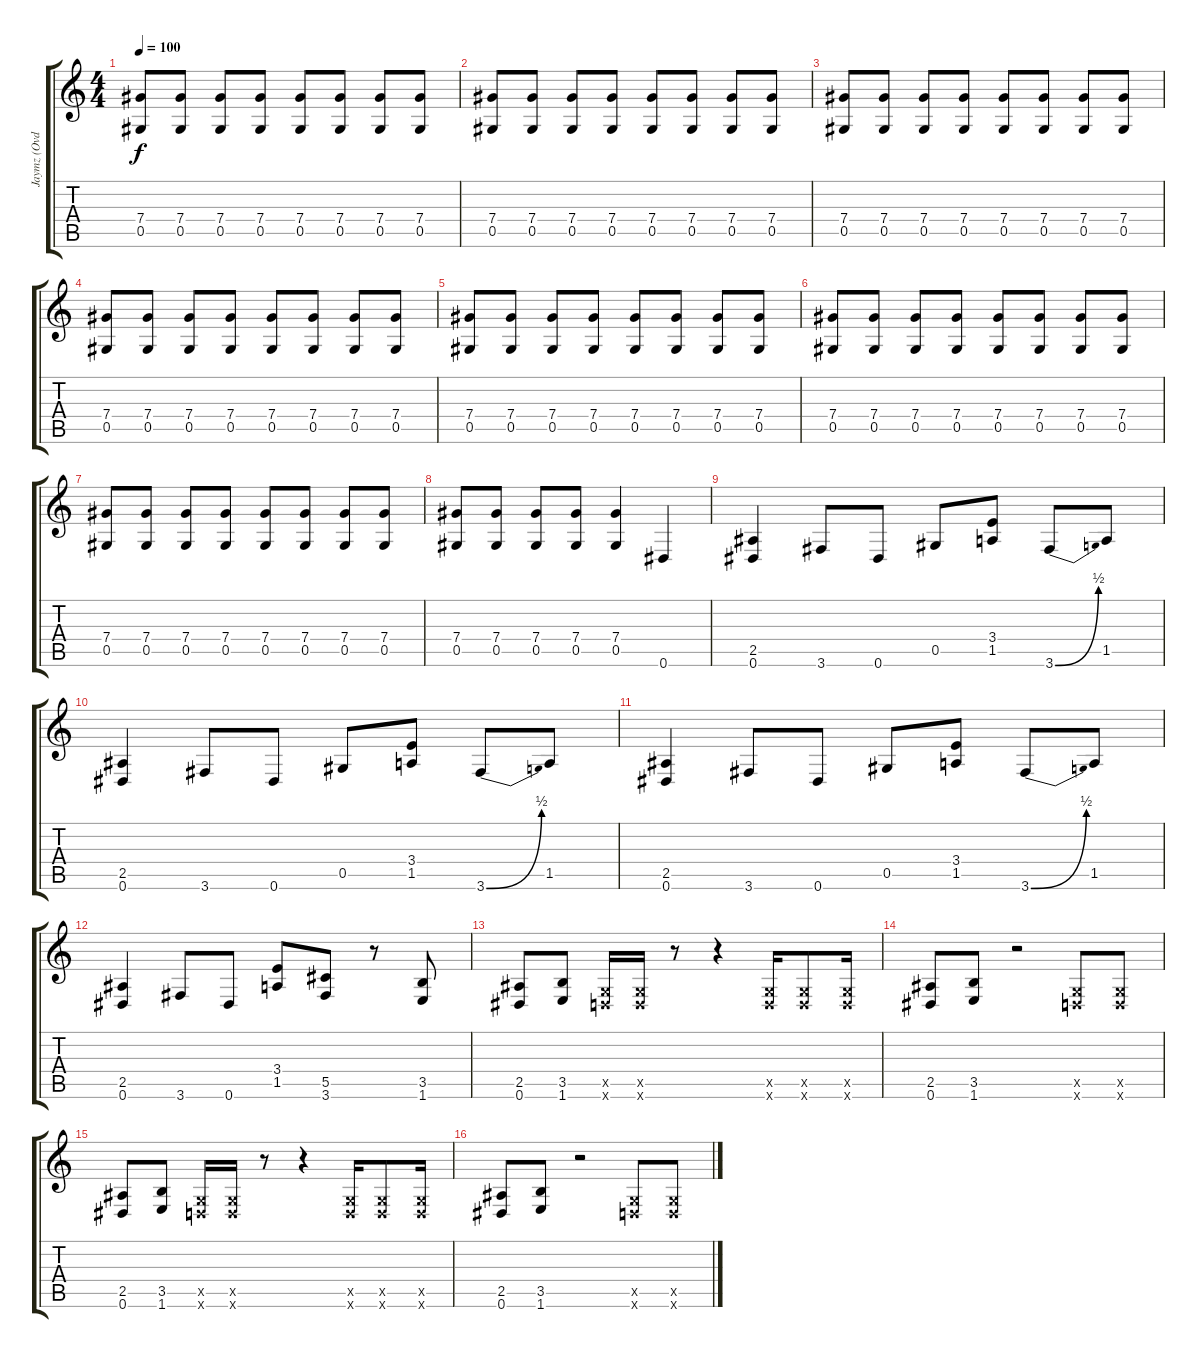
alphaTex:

\track ("Jaymz (Ovd Gtr)" "Jaymz (Ovd") {instrument overdrivenguitar}
\staff {score tabs}
\tuning (Eb4 Bb3 Gb3 Db3 Ab2 Eb2) {hide}
\ts (4 4)
\tempo 100
\clef g2
\ks c
(7.4 0.5).8{dy f} (7.4 0.5).8 (7.4 0.5).8 (7.4 0.5).8 (7.4 0.5).8 (7.4 0.5).8 (7.4 0.5).8 (7.4 0.5).8 |
(7.4 0.5).8 (7.4 0.5).8 (7.4 0.5).8 (7.4 0.5).8 (7.4 0.5).8 (7.4 0.5).8 (7.4 0.5).8 (7.4 0.5).8 |
(7.4 0.5).8 (7.4 0.5).8 (7.4 0.5).8 (7.4 0.5).8 (7.4 0.5).8 (7.4 0.5).8 (7.4 0.5).8 (7.4 0.5).8 |
(7.4 0.5).8 (7.4 0.5).8 (7.4 0.5).8 (7.4 0.5).8 (7.4 0.5).8 (7.4 0.5).8 (7.4 0.5).8 (7.4 0.5).8 |
(7.4 0.5).8 (7.4 0.5).8 (7.4 0.5).8 (7.4 0.5).8 (7.4 0.5).8 (7.4 0.5).8 (7.4 0.5).8 (7.4 0.5).8 |
(7.4 0.5).8 (7.4 0.5).8 (7.4 0.5).8 (7.4 0.5).8 (7.4 0.5).8 (7.4 0.5).8 (7.4 0.5).8 (7.4 0.5).8 |
(7.4 0.5).8 (7.4 0.5).8 (7.4 0.5).8 (7.4 0.5).8 (7.4 0.5).8 (7.4 0.5).8 (7.4 0.5).8 (7.4 0.5).8 |
(7.4 0.5).8 (7.4 0.5).8 (7.4 0.5).8 (7.4 0.5).8 (7.4 0.5).4 0.6.4 |
(2.5 0.6).4 3.6.8 0.6.8 0.5.8 (3.4 1.5).8 3.6{be (bend 0 0 60 2)}.8 1.5.8 |
(2.5 0.6).4 3.6.8 0.6.8 0.5.8 (3.4 1.5).8 3.6{be (bend 0 0 60 2)}.8 1.5.8 |
(2.5 0.6).4 3.6.8 0.6.8 0.5.8 (3.4 1.5).8 3.6{be (bend 0 0 60 2)}.8 1.5.8 |
(2.5 0.6).4 3.6.8 0.6.8 (3.4 1.5).8 (5.5 3.6).8 r.8 (3.5 1.6).8 |
(2.5 0.6).8 (3.5 1.6).8 (-1.5{x} -1.6{x}).16 (-1.5{x} -1.6{x}).16 r.8 r.4 (-1.5{x} -1.6{x}).16 (-1.5{x} -1.6{x}).8 (-1.5{x} -1.6{x}).16 |
(2.5 0.6).8 (3.5 1.6).8 r.2 (-1.5{x} -1.6{x}).8 (-1.5{x} -1.6{x}).8 |
(2.5 0.6).8 (3.5 1.6).8 (-1.5{x} -1.6{x}).16 (-1.5{x} -1.6{x}).16 r.8 r.4 (-1.5{x} -1.6{x}).16 (-1.5{x} -1.6{x}).8 (-1.5{x} -1.6{x}).16 |
(2.5 0.6).8 (3.5 1.6).8 r.2 (-1.5{x} -1.6{x}).8 (-1.5{x} -1.6{x}).8
